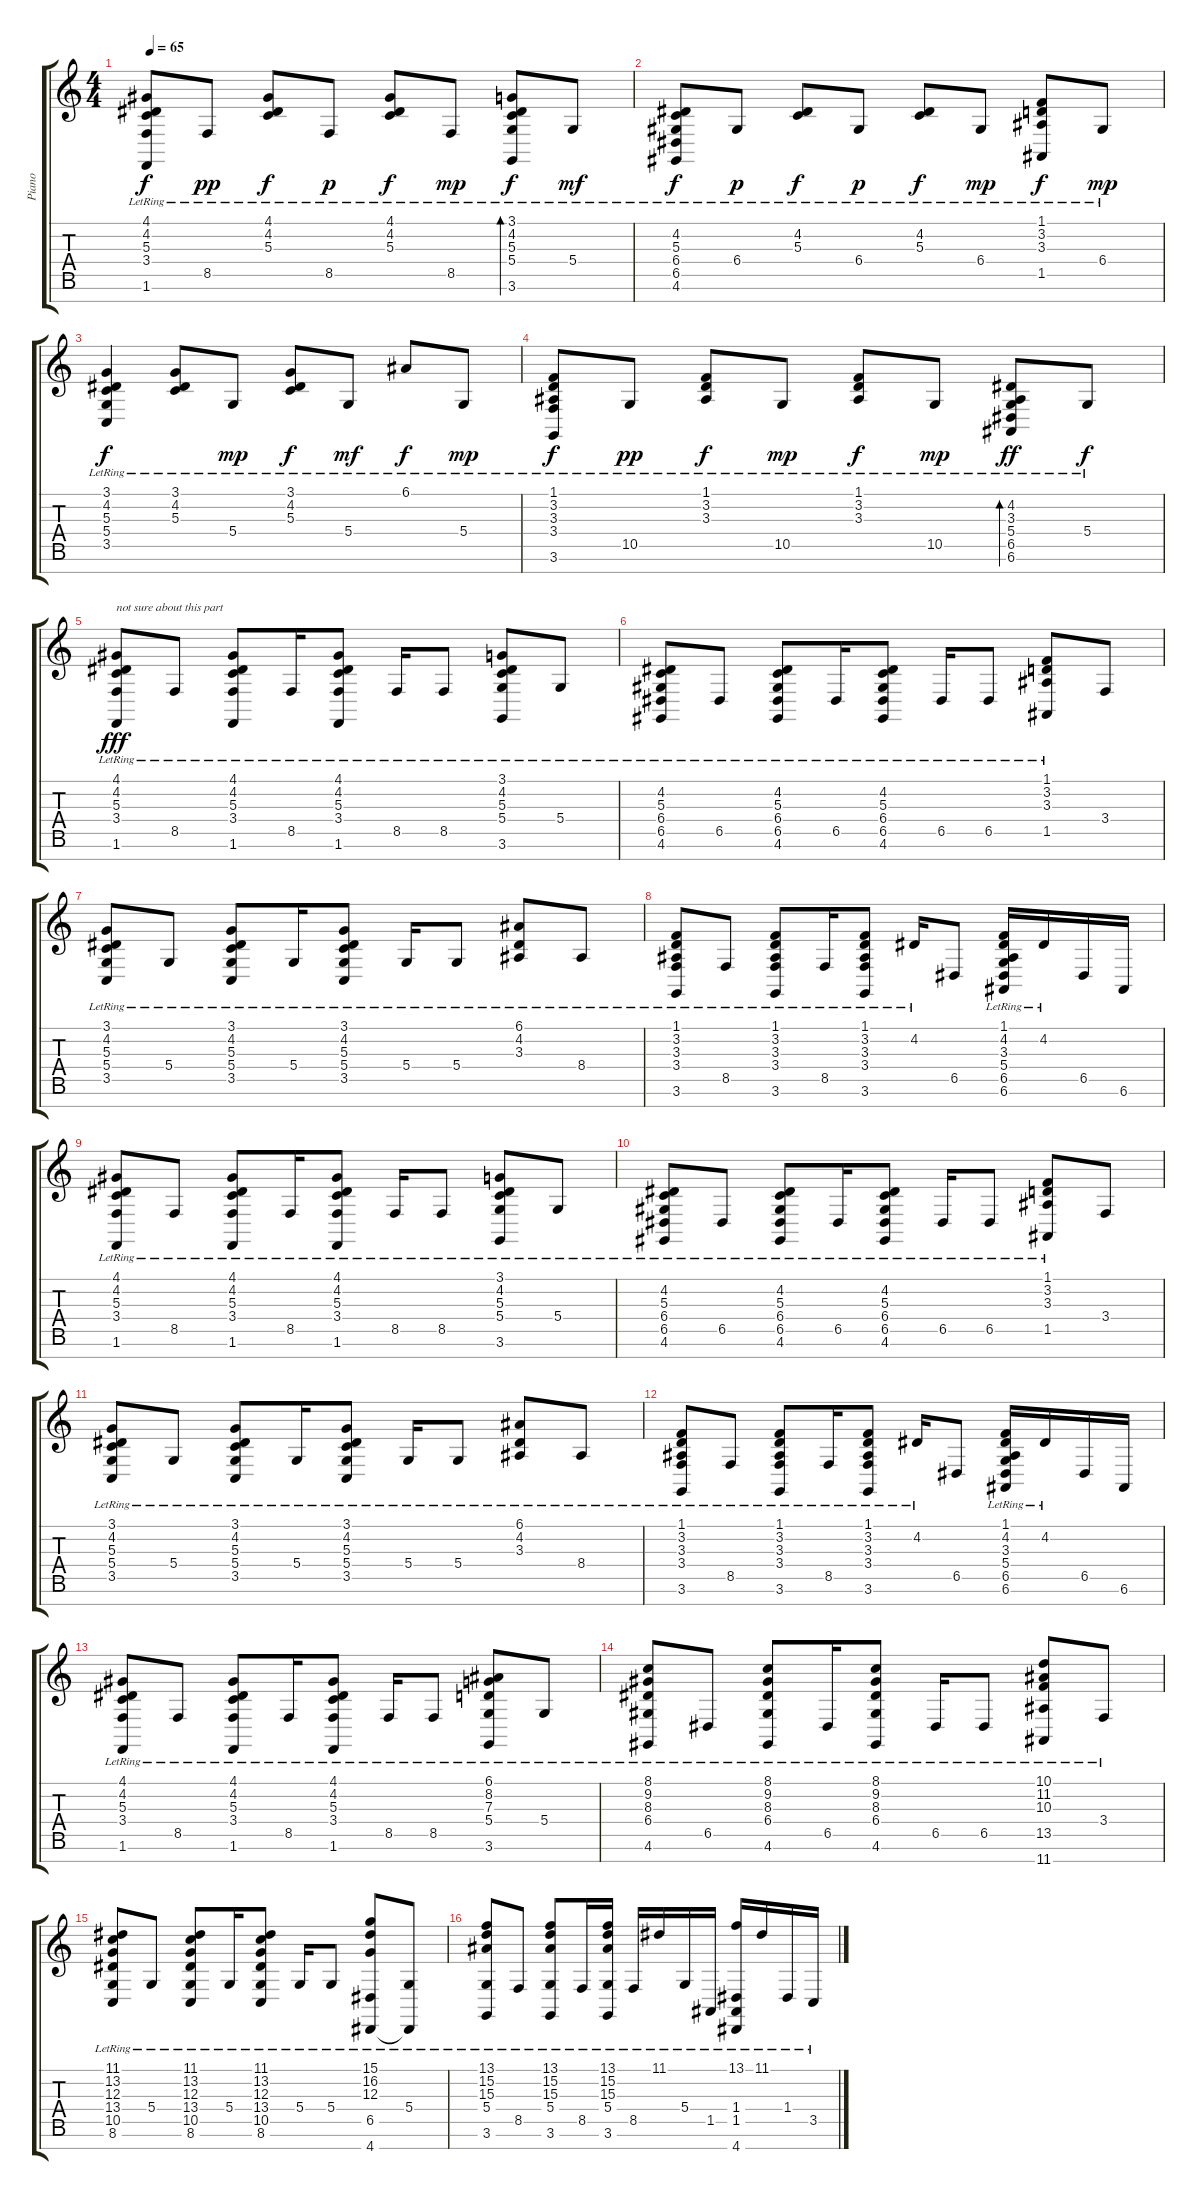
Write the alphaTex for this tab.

\track ("Piano" "Piano") {instrument acousticgrandpiano}
\staff {score tabs}
\tuning (E4 B3 G3 D3 A2 E2 B1) {hide}
\ts (4 4)
\tempo 65
\clef g2
\ks c
(4.1{lr} 4.2{lr} 5.3{lr} 3.4{lr} 1.6{lr}).8{dy f} 8.5{lr}.8{dy pp} (4.1{lr} 4.2{lr} 5.3{lr}).8{dy f} 8.5{lr}.8{dy p} (4.1{lr} 4.2{lr} 5.3{lr}).8{dy f} 8.5{lr}.8{dy mp} (3.1{lr} 4.2{lr} 5.3{lr} 5.4{lr} 3.6{lr}).8{bd 120 dy f} 5.4{lr}.8{dy mf} |
(4.2{lr} 5.3{lr} 6.4{lr} 6.5{lr} 4.6{lr}).8{dy f} 6.4{lr}.8{dy p} (4.2{lr} 5.3{lr}).8{dy f} 6.4{lr}.8{dy p} (4.2{lr} 5.3{lr}).8{dy f} 6.4{lr}.8{dy mp} (1.1{lr} 3.2{lr} 3.3{lr} 1.5{lr}).8{dy f} 6.4{lr}.8{dy mp} |
(3.1{lr} 4.2{lr} 5.3{lr} 5.4{lr} 3.5{lr}).4{dy f} (3.1{lr} 4.2{lr} 5.3{lr}).8 5.4{lr}.8{dy mp} (3.1{lr} 4.2{lr} 5.3{lr}).8{dy f} 5.4{lr}.8{dy mf} 6.1{lr}.8{dy f} 5.4{lr}.8{dy mp} |
(1.1{lr} 3.2{lr} 3.3{lr} 3.4{lr} 3.6{lr}).8{dy f} 10.5{lr}.8{dy pp} (1.1{lr} 3.2{lr} 3.3{lr}).8{dy f} 10.5{lr}.8{dy mp} (1.1{lr} 3.2{lr} 3.3{lr}).8{dy f} 10.5{lr}.8{dy mp} (4.2 3.3{lr} 5.4{lr} 6.5{lr} 6.6{lr}).8{bd 60 dy ff} 5.4{lr}.8{dy f} |
(4.1{lr} 4.2{lr} 5.3{lr} 3.4{lr} 1.6{lr}).8{txt "not sure about this part" dy fff volume 13} 8.5{lr}.8 (4.1{lr} 4.2{lr} 5.3{lr} 3.4{lr} 1.6{lr}).8 8.5{lr}.16 (4.1{lr} 4.2{lr} 5.3{lr} 3.4{lr} 1.6{lr}).8 8.5{lr}.16 8.5{lr}.8 (3.1{lr} 4.2{lr} 5.3{lr} 5.4{lr} 3.6{lr}).8 5.4{lr}.8 |
(4.2{lr} 5.3{lr} 6.4{lr} 6.5{lr} 4.6{lr}).8 6.5{lr}.8 (4.2{lr} 5.3{lr} 6.4{lr} 6.5{lr} 4.6{lr}).8 6.5{lr}.16 (4.2{lr} 5.3{lr} 6.4{lr} 6.5{lr} 4.6{lr}).8 6.5{lr}.16 6.5{lr}.8 (1.1{lr} 3.2{lr} 3.3{lr} 1.5{lr}).8 3.4.8 |
(3.1{lr} 4.2{lr} 5.3{lr} 5.4{lr} 3.5{lr}).8 5.4{lr}.8 (3.1{lr} 4.2{lr} 5.3{lr} 5.4{lr} 3.5{lr}).8 5.4{lr}.16 (3.1{lr} 4.2{lr} 5.3{lr} 5.4{lr} 3.5{lr}).8 5.4{lr}.16 5.4{lr}.8 (6.1{lr} 4.2{lr} 3.3{lr}).8 8.4{lr}.8 |
(1.1{lr} 3.2{lr} 3.3{lr} 3.4{lr} 3.6{lr}).8 8.5{lr}.8 (1.1{lr} 3.2{lr} 3.3{lr} 3.4{lr} 3.6{lr}).8 8.5{lr}.16 (1.1{lr} 3.2{lr} 3.3{lr} 3.4{lr} 3.6{lr}).8 4.2{lr}.16 6.5.8 (1.1 4.2{lr} 3.3{lr} 5.4{lr} 6.5{lr} 6.6{lr}).16 4.2{lr}.16 6.5.16 6.6.16 |
(4.1{lr} 4.2{lr} 5.3{lr} 3.4{lr} 1.6{lr}).8 8.5{lr}.8 (4.1{lr} 4.2{lr} 5.3{lr} 3.4{lr} 1.6{lr}).8 8.5{lr}.16 (4.1{lr} 4.2{lr} 5.3{lr} 3.4{lr} 1.6{lr}).8 8.5{lr}.16 8.5{lr}.8 (3.1{lr} 4.2{lr} 5.3{lr} 5.4{lr} 3.6{lr}).8 5.4{lr}.8 |
(4.2{lr} 5.3{lr} 6.4{lr} 6.5{lr} 4.6{lr}).8 6.5{lr}.8 (4.2{lr} 5.3{lr} 6.4{lr} 6.5{lr} 4.6{lr}).8 6.5{lr}.16 (4.2{lr} 5.3{lr} 6.4{lr} 6.5{lr} 4.6{lr}).8 6.5{lr}.16 6.5{lr}.8 (1.1{lr} 3.2{lr} 3.3{lr} 1.5{lr}).8 3.4.8 |
(3.1{lr} 4.2{lr} 5.3{lr} 5.4{lr} 3.5{lr}).8 5.4{lr}.8 (3.1{lr} 4.2{lr} 5.3{lr} 5.4{lr} 3.5{lr}).8 5.4{lr}.16 (3.1{lr} 4.2{lr} 5.3{lr} 5.4{lr} 3.5{lr}).8 5.4{lr}.16 5.4{lr}.8 (6.1{lr} 4.2{lr} 3.3{lr}).8 8.4{lr}.8 |
(1.1{lr} 3.2{lr} 3.3{lr} 3.4{lr} 3.6{lr}).8 8.5{lr}.8 (1.1{lr} 3.2{lr} 3.3{lr} 3.4{lr} 3.6{lr}).8 8.5{lr}.16 (1.1{lr} 3.2{lr} 3.3{lr} 3.4{lr} 3.6{lr}).8 4.2{lr}.16 6.5.8 (1.1 4.2{lr} 3.3{lr} 5.4{lr} 6.5{lr} 6.6{lr}).16 4.2{lr}.16 6.5.16 6.6.16 |
(4.1{lr} 4.2{lr} 5.3{lr} 3.4{lr} 1.6{lr}).8 8.5{lr}.8 (4.1{lr} 4.2{lr} 5.3{lr} 3.4{lr} 1.6{lr}).8 8.5{lr}.16 (4.1{lr} 4.2{lr} 5.3{lr} 3.4{lr} 1.6{lr}).8 8.5{lr}.16 8.5{lr}.8 (6.1{lr} 8.2{lr} 7.3{lr} 5.4{lr} 3.6{lr}).8 5.4{lr}.8 |
(8.1{lr} 9.2{lr} 8.3{lr} 6.4{lr} 4.6{lr}).8 6.5{lr}.8 (8.1{lr} 9.2{lr} 8.3{lr} 6.4{lr} 4.6{lr}).8 6.5{lr}.16 (8.1{lr} 9.2{lr} 8.3{lr} 6.4{lr} 4.6{lr}).8 6.5{lr}.16 6.5{lr}.8 (10.1{lr} 11.2{lr} 10.3{lr} 13.5{lr} 11.7{lr}).8 3.4{lr}.8 |
(11.1{lr} 13.2{lr} 12.3{lr} 13.4{lr} 10.5{lr} 8.6{lr}).8 5.4{lr}.8 (11.1{lr} 13.2{lr} 12.3{lr} 13.4{lr} 10.5{lr} 8.6{lr}).8 5.4{lr}.16 (11.1{lr} 13.2{lr} 12.3{lr} 13.4{lr} 10.5{lr} 8.6{lr}).8 5.4{lr}.16 5.4{lr}.8 (15.1{lr} 16.2{lr} 12.3{lr} 6.5{lr} 4.7).8 (5.4{lr} 4.7{t}).8 |
(13.1{lr} 15.2{lr} 15.3{lr} 5.4{lr} 3.6{lr}).8 8.5{lr}.8 (13.1{lr} 15.2{lr} 15.3{lr} 5.4{lr} 3.6{lr}).8 8.5{lr}.16 (13.1{lr} 15.2{lr} 15.3{lr} 5.4{lr} 3.6{lr}).16 8.5{lr}.16 11.1{lr}.16 5.4{lr}.16 1.5{lr}.16 (13.1{lr} 1.4{lr} 1.5{lr} 4.7{lr}).16 11.1{lr}.16 1.4{lr}.16 3.5{lr}.16
